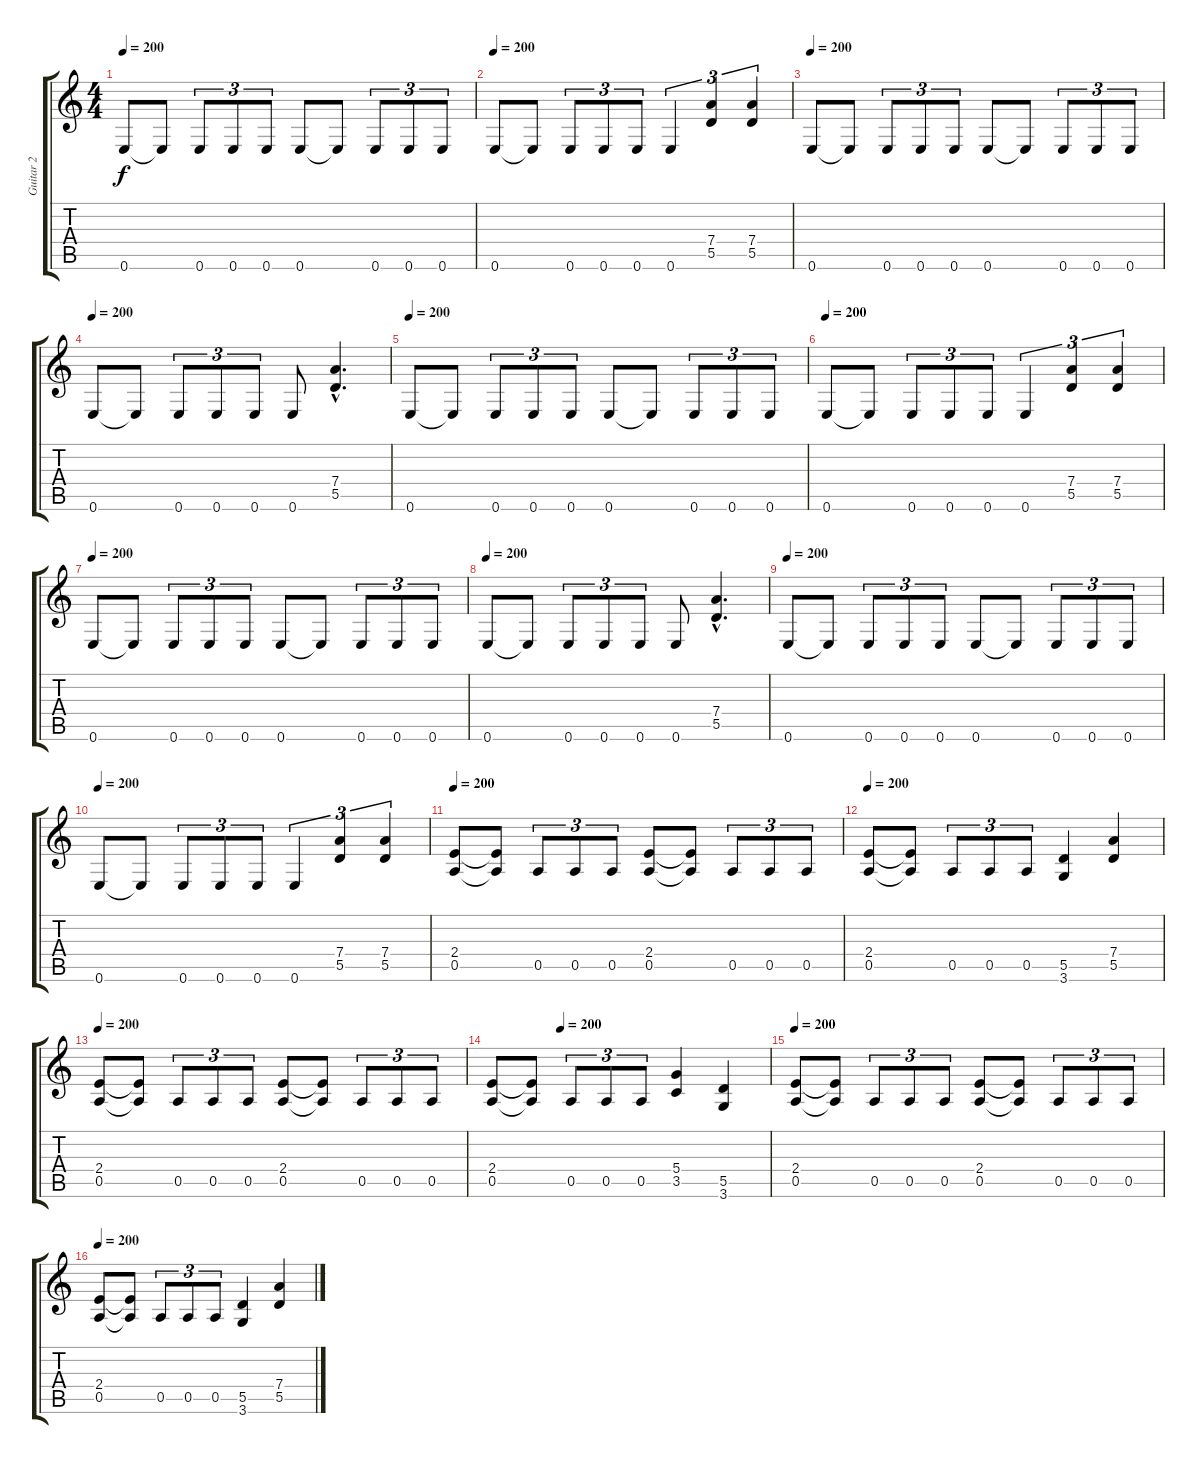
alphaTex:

\track ("Guitar 2" "Guitar 2") {instrument distortionguitar}
\staff {score tabs}
\tuning (E4 B3 G3 D3 A2 E2) {hide}
\ts (4 4)
\tempo 200
\clef g2
\ks c
0.6.8{dy f} 0.6{t}.8 0.6.8{tu (3 2)} 0.6.8{tu (3 2)} 0.6.8{tu (3 2)} 0.6.8 0.6{t}.8 0.6.8{tu (3 2)} 0.6.8{tu (3 2)} 0.6.8{tu (3 2)} |
\tempo 200
0.6.8 0.6{t}.8 0.6.8{tu (3 2)} 0.6.8{tu (3 2)} 0.6.8{tu (3 2)} 0.6.4{tu (3 2)} (7.4 5.5).4{tu (3 2)} (7.4 5.5).4{tu (3 2)} |
\tempo 200
0.6.8 0.6{t}.8 0.6.8{tu (3 2)} 0.6.8{tu (3 2)} 0.6.8{tu (3 2)} 0.6.8 0.6{t}.8 0.6.8{tu (3 2)} 0.6.8{tu (3 2)} 0.6.8{tu (3 2)} |
\tempo 200
0.6.8 0.6{t}.8 0.6.8{tu (3 2)} 0.6.8{tu (3 2)} 0.6.8{tu (3 2)} 0.6.8 (7.4{hac} 5.5{hac}).4{d} |
\tempo 200
0.6.8 0.6{t}.8 0.6.8{tu (3 2)} 0.6.8{tu (3 2)} 0.6.8{tu (3 2)} 0.6.8 0.6{t}.8 0.6.8{tu (3 2)} 0.6.8{tu (3 2)} 0.6.8{tu (3 2)} |
\tempo 200
0.6.8 0.6{t}.8 0.6.8{tu (3 2)} 0.6.8{tu (3 2)} 0.6.8{tu (3 2)} 0.6.4{tu (3 2)} (7.4 5.5).4{tu (3 2)} (7.4 5.5).4{tu (3 2)} |
\tempo 200
0.6.8 0.6{t}.8 0.6.8{tu (3 2)} 0.6.8{tu (3 2)} 0.6.8{tu (3 2)} 0.6.8 0.6{t}.8 0.6.8{tu (3 2)} 0.6.8{tu (3 2)} 0.6.8{tu (3 2)} |
\tempo 200
0.6.8 0.6{t}.8 0.6.8{tu (3 2)} 0.6.8{tu (3 2)} 0.6.8{tu (3 2)} 0.6.8 (7.4{hac} 5.5{hac}).4{d} |
\tempo 200
0.6.8 0.6{t}.8 0.6.8{tu (3 2)} 0.6.8{tu (3 2)} 0.6.8{tu (3 2)} 0.6.8 0.6{t}.8 0.6.8{tu (3 2)} 0.6.8{tu (3 2)} 0.6.8{tu (3 2)} |
\tempo 200
0.6.8 0.6{t}.8 0.6.8{tu (3 2)} 0.6.8{tu (3 2)} 0.6.8{tu (3 2)} 0.6.4{tu (3 2)} (7.4 5.5).4{tu (3 2)} (7.4 5.5).4{tu (3 2)} |
\tempo 200
(2.4 0.5).8 (2.4{t} 0.5{t}).8 0.5.8{tu (3 2)} 0.5.8{tu (3 2)} 0.5.8{tu (3 2)} (2.4 0.5).8 (2.4{t} 0.5{t}).8 0.5.8{tu (3 2)} 0.5.8{tu (3 2)} 0.5.8{tu (3 2)} |
\tempo 200
(2.4 0.5).8 (2.4{t} 0.5{t}).8 0.5.8{tu (3 2)} 0.5.8{tu (3 2)} 0.5.8{tu (3 2)} (5.5 3.6).4 (7.4 5.5).4 |
\tempo 200
(2.4 0.5).8 (2.4{t} 0.5{t}).8 0.5.8{tu (3 2)} 0.5.8{tu (3 2)} 0.5.8{tu (3 2)} (2.4 0.5).8 (2.4{t} 0.5{t}).8 0.5.8{tu (3 2)} 0.5.8{tu (3 2)} 0.5.8{tu (3 2)} |
\tempo (200 0.25)
(2.4 0.5).8 (2.4{t} 0.5{t}).8 0.5.8{tu (3 2)} 0.5.8{tu (3 2)} 0.5.8{tu (3 2)} (5.4 3.5).4 (5.5 3.6).4 |
\tempo 200
(2.4 0.5).8 (2.4{t} 0.5{t}).8 0.5.8{tu (3 2)} 0.5.8{tu (3 2)} 0.5.8{tu (3 2)} (2.4 0.5).8 (2.4{t} 0.5{t}).8 0.5.8{tu (3 2)} 0.5.8{tu (3 2)} 0.5.8{tu (3 2)} |
\tempo 200
(2.4 0.5).8 (2.4{t} 0.5{t}).8 0.5.8{tu (3 2)} 0.5.8{tu (3 2)} 0.5.8{tu (3 2)} (5.5 3.6).4 (7.4 5.5).4
